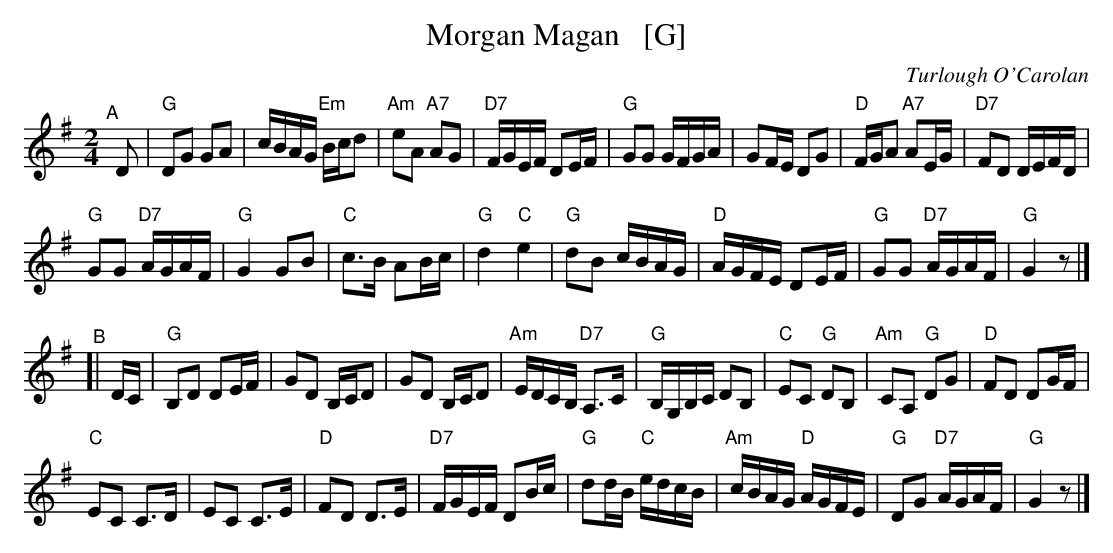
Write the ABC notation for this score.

X:1
T: Morgan Magan   [G]
C: Turlough O'Carolan
M: 2/4
L: 1/16
K: G
"^A"[|] D2 |\
"G"D2G2 G2A2 | cBAG "Em"Bcd2 | "Am"e2A2 "A7"A2G2 | "D7"FGEF D2EF |\
"G"G2G2 GFGA | G2FE D2G2 | "D"FGA2 "A7"A2EG | "D7"F2D2 DEFD |
"G"G2G2 "D7"AGAF | "G"G4 G2B2 | "C"c3B A2Bc | "G"d4 "C"e4 |\
"G"d2B2 cBAG | "D"AGFE D2EF | "G"G2G2 "D7"AGAF | "G"G4 z2 |]
"^B"[| DC |\
"G"B,2D2 D2EF | G2D2 B,CD2 | G2D2 B,CD2 | "Am"EDCB, "D7"A,3C |\
"G"B,G,B,C D2B,2 | "C"E2C2 "G"D2B,2 | "Am"C2A,2 "G"D2G2 | "D"F2D2 D2GF |
"C"E2C2 C3D | E2C2 C3E | "D"F2D2 D3E | "D7"FGEF D2Bc |\
"G"d2dB "C"edcB | "Am"cBAG "D"AGFE | "G"D2G2 "D7"AGAF | "G"G4 z2 |]
